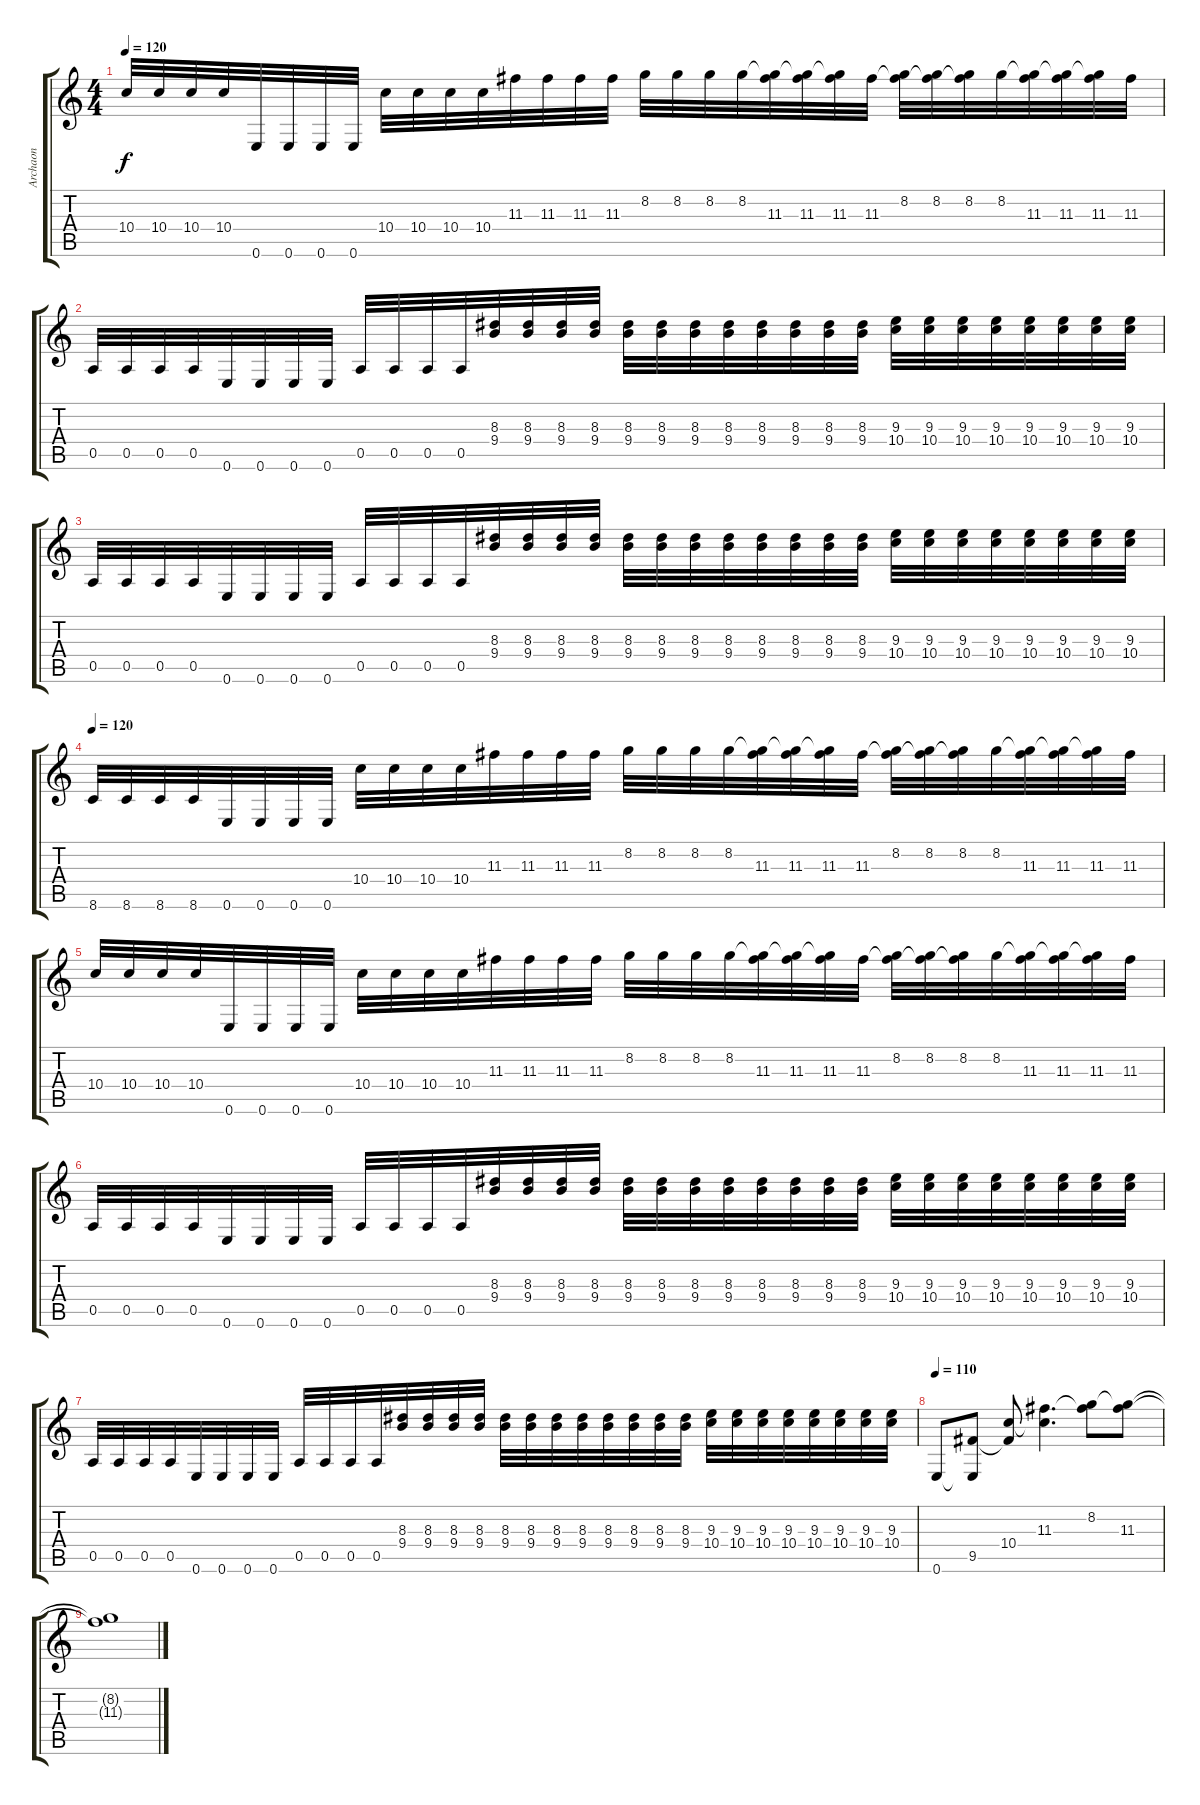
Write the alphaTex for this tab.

\track ("Archaon" "Archaon") {instrument distortionguitar}
\staff {score tabs}
\tuning (E4 B3 G3 D3 A2 E2) {hide}
\ts (4 4)
\tempo 120
\clef g2
\ks c
10.4.32{dy f} 10.4.32 10.4.32 10.4.32 0.6.32 0.6.32 0.6.32 0.6.32 10.4.32 10.4.32 10.4.32 10.4.32 11.3.32 11.3.32 11.3.32 11.3.32 8.2.32 8.2.32 8.2.32 8.2.32 (8.2{t} 11.3).32 (8.2{t} 11.3).32 (8.2{t} 11.3).32 11.3.32 (8.2 11.3{t}).32 (8.2 11.3{t}).32 (8.2 11.3{t}).32 8.2.32 (8.2{t} 11.3).32 (8.2{t} 11.3).32 (8.2{t} 11.3).32 11.3.32 |
0.5.32 0.5.32 0.5.32 0.5.32 0.6.32 0.6.32 0.6.32 0.6.32 0.5.32 0.5.32 0.5.32 0.5.32 (8.3 9.4).32 (8.3 9.4).32 (8.3 9.4).32 (8.3 9.4).32 (8.3 9.4).32 (8.3 9.4).32 (8.3 9.4).32 (8.3 9.4).32 (8.3 9.4).32 (8.3 9.4).32 (8.3 9.4).32 (8.3 9.4).32 (9.3 10.4).32 (9.3 10.4).32 (9.3 10.4).32 (9.3 10.4).32 (9.3 10.4).32 (9.3 10.4).32 (9.3 10.4).32 (9.3 10.4).32 |
0.5.32 0.5.32 0.5.32 0.5.32 0.6.32 0.6.32 0.6.32 0.6.32 0.5.32 0.5.32 0.5.32 0.5.32 (8.3 9.4).32 (8.3 9.4).32 (8.3 9.4).32 (8.3 9.4).32 (8.3 9.4).32 (8.3 9.4).32 (8.3 9.4).32 (8.3 9.4).32 (8.3 9.4).32 (8.3 9.4).32 (8.3 9.4).32 (8.3 9.4).32 (9.3 10.4).32 (9.3 10.4).32 (9.3 10.4).32 (9.3 10.4).32 (9.3 10.4).32 (9.3 10.4).32 (9.3 10.4).32 (9.3 10.4).32 |
\tempo 120
8.6.32 8.6.32 8.6.32 8.6.32 0.6.32 0.6.32 0.6.32 0.6.32 10.4.32 10.4.32 10.4.32 10.4.32 11.3.32 11.3.32 11.3.32 11.3.32 8.2.32 8.2.32 8.2.32 8.2.32 (8.2{t} 11.3).32 (8.2{t} 11.3).32 (8.2{t} 11.3).32 11.3.32 (8.2 11.3{t}).32 (8.2 11.3{t}).32 (8.2 11.3{t}).32 8.2.32 (8.2{t} 11.3).32 (8.2{t} 11.3).32 (8.2{t} 11.3).32 11.3.32 |
10.4.32 10.4.32 10.4.32 10.4.32 0.6.32 0.6.32 0.6.32 0.6.32 10.4.32 10.4.32 10.4.32 10.4.32 11.3.32 11.3.32 11.3.32 11.3.32 8.2.32 8.2.32 8.2.32 8.2.32 (8.2{t} 11.3).32 (8.2{t} 11.3).32 (8.2{t} 11.3).32 11.3.32 (8.2 11.3{t}).32 (8.2 11.3{t}).32 (8.2 11.3{t}).32 8.2.32 (8.2{t} 11.3).32 (8.2{t} 11.3).32 (8.2{t} 11.3).32 11.3.32 |
0.5.32 0.5.32 0.5.32 0.5.32 0.6.32 0.6.32 0.6.32 0.6.32 0.5.32 0.5.32 0.5.32 0.5.32 (8.3 9.4).32 (8.3 9.4).32 (8.3 9.4).32 (8.3 9.4).32 (8.3 9.4).32 (8.3 9.4).32 (8.3 9.4).32 (8.3 9.4).32 (8.3 9.4).32 (8.3 9.4).32 (8.3 9.4).32 (8.3 9.4).32 (9.3 10.4).32 (9.3 10.4).32 (9.3 10.4).32 (9.3 10.4).32 (9.3 10.4).32 (9.3 10.4).32 (9.3 10.4).32 (9.3 10.4).32 |
0.5.32 0.5.32 0.5.32 0.5.32 0.6.32 0.6.32 0.6.32 0.6.32 0.5.32 0.5.32 0.5.32 0.5.32 (8.3 9.4).32 (8.3 9.4).32 (8.3 9.4).32 (8.3 9.4).32 (8.3 9.4).32 (8.3 9.4).32 (8.3 9.4).32 (8.3 9.4).32 (8.3 9.4).32 (8.3 9.4).32 (8.3 9.4).32 (8.3 9.4).32 (9.3 10.4).32 (9.3 10.4).32 (9.3 10.4).32 (9.3 10.4).32 (9.3 10.4).32 (9.3 10.4).32 (9.3 10.4).32 (9.3 10.4).32 |
\tempo 110
0.6.8 (9.5 0.6{t}).8 (10.4 9.5{t}).8 (11.3 10.4{t}).4{d} (8.2 11.3{t}).8 (8.2{t} 11.3).8 |
(8.2{t} 11.3{t}).1
